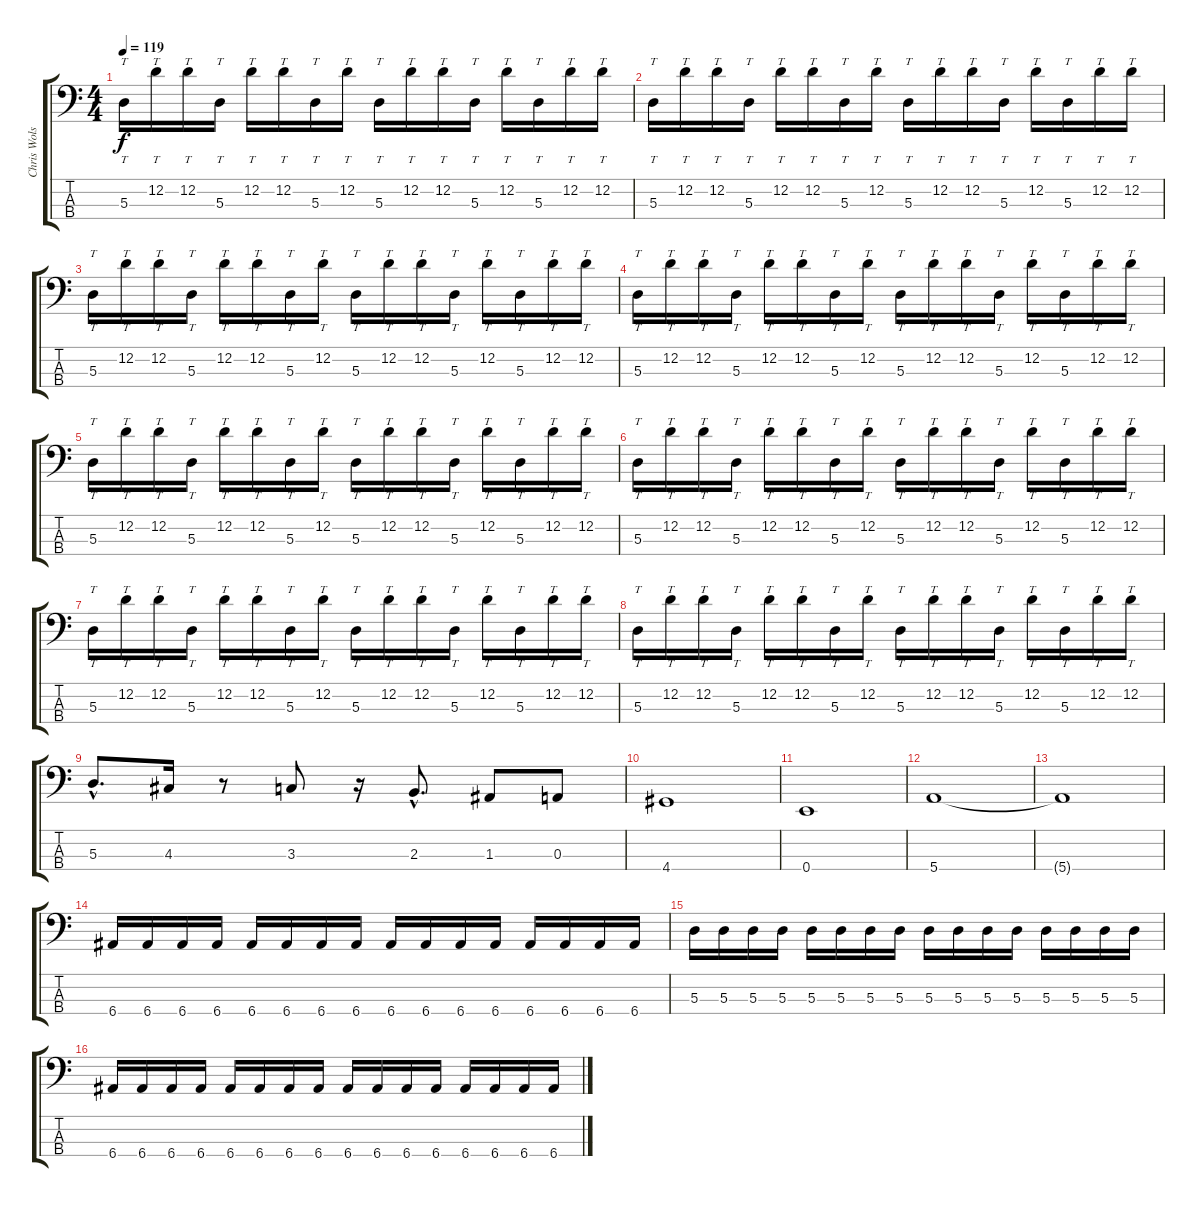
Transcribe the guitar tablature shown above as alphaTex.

\track ("Chris Wolstenholme" "Chris Wols") {instrument electricbassfinger}
\staff {score tabs}
\tuning (G2 D2 A1 E1) {hide}
\ts (4 4)
\tempo 119
\clef f4
\ks c
5.3.16{tt dy f} 12.2.16{tt} 12.2.16{tt} 5.3.16{tt} 12.2.16{tt} 12.2.16{tt} 5.3.16{tt} 12.2.16{tt} 5.3.16{tt} 12.2.16{tt} 12.2.16{tt} 5.3.16{tt} 12.2.16{tt} 5.3.16{tt} 12.2.16{tt} 12.2.16{tt} |
5.3.16{tt} 12.2.16{tt} 12.2.16{tt} 5.3.16{tt} 12.2.16{tt} 12.2.16{tt} 5.3.16{tt} 12.2.16{tt} 5.3.16{tt} 12.2.16{tt} 12.2.16{tt} 5.3.16{tt} 12.2.16{tt} 5.3.16{tt} 12.2.16{tt} 12.2.16{tt} |
5.3.16{tt} 12.2.16{tt} 12.2.16{tt} 5.3.16{tt} 12.2.16{tt} 12.2.16{tt} 5.3.16{tt} 12.2.16{tt} 5.3.16{tt} 12.2.16{tt} 12.2.16{tt} 5.3.16{tt} 12.2.16{tt} 5.3.16{tt} 12.2.16{tt} 12.2.16{tt} |
5.3.16{tt} 12.2.16{tt} 12.2.16{tt} 5.3.16{tt} 12.2.16{tt} 12.2.16{tt} 5.3.16{tt} 12.2.16{tt} 5.3.16{tt} 12.2.16{tt} 12.2.16{tt} 5.3.16{tt} 12.2.16{tt} 5.3.16{tt} 12.2.16{tt} 12.2.16{tt} |
5.3.16{tt} 12.2.16{tt} 12.2.16{tt} 5.3.16{tt} 12.2.16{tt} 12.2.16{tt} 5.3.16{tt} 12.2.16{tt} 5.3.16{tt} 12.2.16{tt} 12.2.16{tt} 5.3.16{tt} 12.2.16{tt} 5.3.16{tt} 12.2.16{tt} 12.2.16{tt} |
5.3.16{tt} 12.2.16{tt} 12.2.16{tt} 5.3.16{tt} 12.2.16{tt} 12.2.16{tt} 5.3.16{tt} 12.2.16{tt} 5.3.16{tt} 12.2.16{tt} 12.2.16{tt} 5.3.16{tt} 12.2.16{tt} 5.3.16{tt} 12.2.16{tt} 12.2.16{tt} |
5.3.16{tt} 12.2.16{tt} 12.2.16{tt} 5.3.16{tt} 12.2.16{tt} 12.2.16{tt} 5.3.16{tt} 12.2.16{tt} 5.3.16{tt} 12.2.16{tt} 12.2.16{tt} 5.3.16{tt} 12.2.16{tt} 5.3.16{tt} 12.2.16{tt} 12.2.16{tt} |
5.3.16{tt} 12.2.16{tt} 12.2.16{tt} 5.3.16{tt} 12.2.16{tt} 12.2.16{tt} 5.3.16{tt} 12.2.16{tt} 5.3.16{tt} 12.2.16{tt} 12.2.16{tt} 5.3.16{tt} 12.2.16{tt} 5.3.16{tt} 12.2.16{tt} 12.2.16{tt} |
5.3{hac}.8{d} 4.3.16 r.8 3.3.8 r.16 2.3{hac}.8{d} 1.3.8 0.3.8 |
4.4.1 |
0.4.1 |
5.4.1 |
5.4{t}.1 |
6.4.16 6.4.16 6.4.16 6.4.16 6.4.16 6.4.16 6.4.16 6.4.16 6.4.16 6.4.16 6.4.16 6.4.16 6.4.16 6.4.16 6.4.16 6.4.16 |
5.3.16 5.3.16 5.3.16 5.3.16 5.3.16 5.3.16 5.3.16 5.3.16 5.3.16 5.3.16 5.3.16 5.3.16 5.3.16 5.3.16 5.3.16 5.3.16 |
6.4.16 6.4.16 6.4.16 6.4.16 6.4.16 6.4.16 6.4.16 6.4.16 6.4.16 6.4.16 6.4.16 6.4.16 6.4.16 6.4.16 6.4.16 6.4.16
